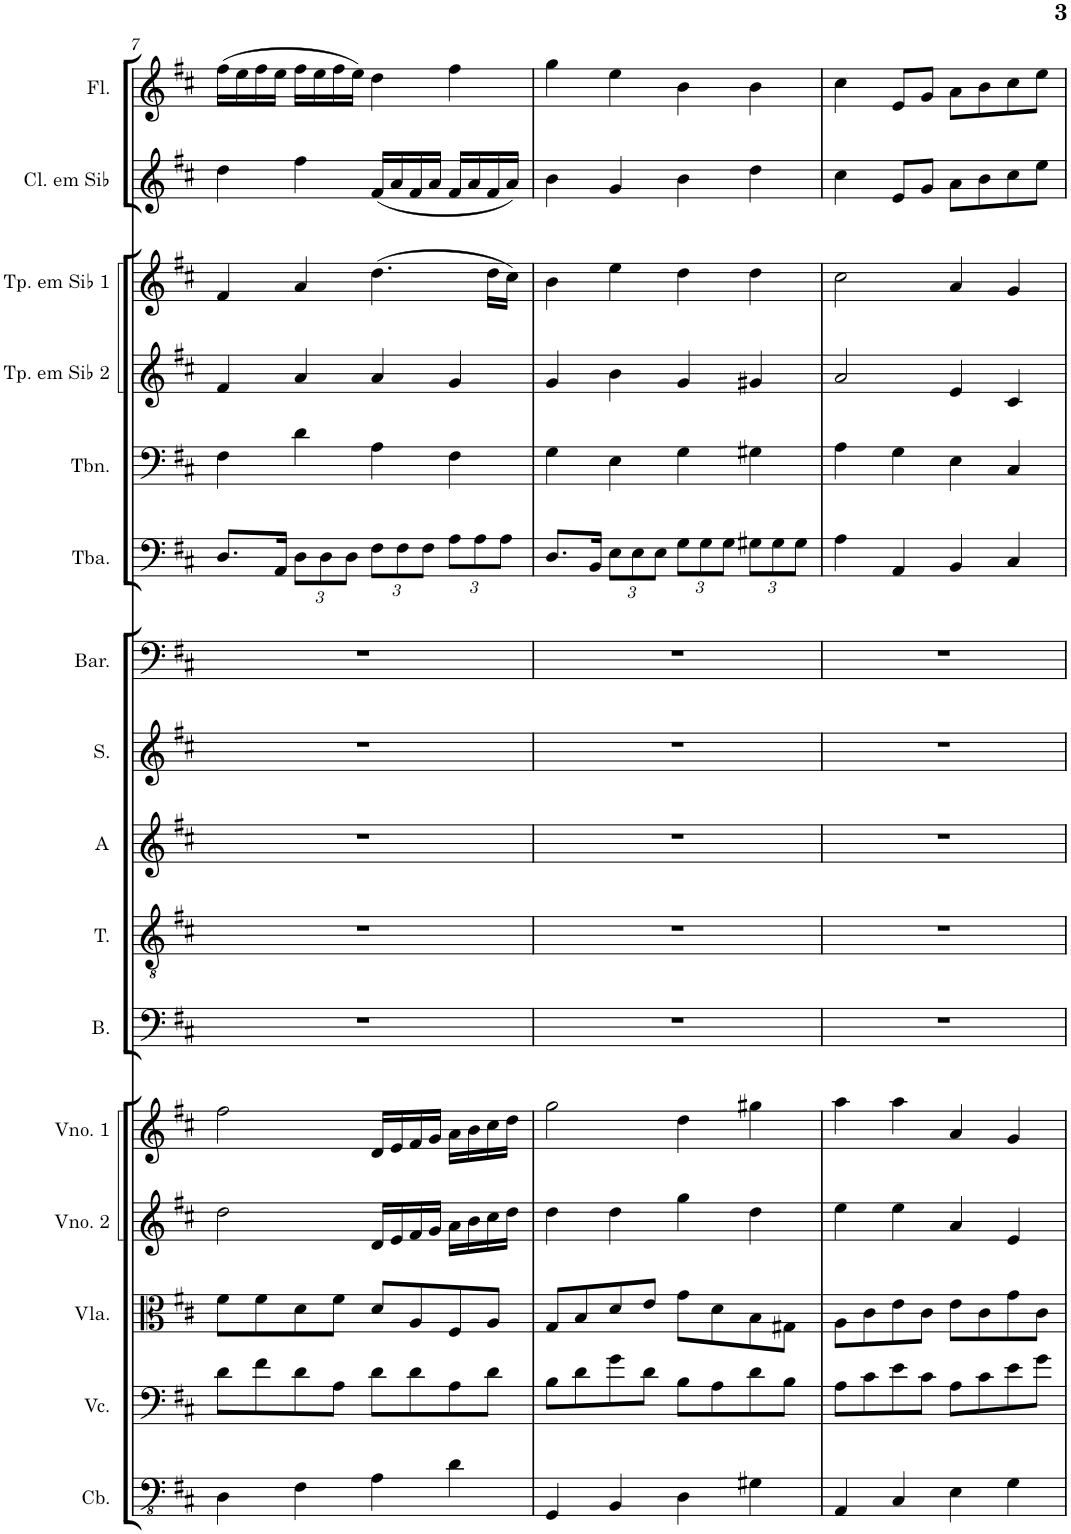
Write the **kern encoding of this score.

**kern	**kern	**kern	**kern	**kern	**kern	**kern	**kern	**kern	**kern	**kern	**kern	**kern	**kern	**kern	**kern
*part16	*part15	*part14	*part13	*part12	*part11	*part10	*part9	*part8	*part7	*part6	*part5	*part4	*part3	*part2	*part1
*staff16	*staff15	*staff14	*staff13	*staff12	*staff11	*staff10	*staff9	*staff8	*staff7	*staff6	*staff5	*staff4	*staff3	*staff2	*staff1
*I"Contrabaixo	*I"Violoncelo	*I"Viola	*I"Violino 2	*I"Violino 1	*I"Baixo	*I"Tenor	*I"Alto	*I"Soprano	*I"Barítono	*I"Tuba	*I"Trombone	*I"Tromp2  Sib	*I"Tromp Sib 1	*I"Clar Sib	*I"Flauta T.
*I'Cb.	*I'Vc.	*I'Vla.	*I'Vno. 2	*I'Vno. 1	*I'B.	*I'T.	*I'A	*I'S.	*I'Bar.	*I'Tba.	*I'Tbn.	*	*	*	*I'Fl.
!!LO:PB:g=z
*clefFv4	*clefF4	*clefC3	*clefG2	*clefG2	*clefF4	*clefGv2	*clefG2	*clefG2	*clefF4	*clefF4	*clefF4	*clefG2	*clefG2	*clefG2	*clefG2
*Trd7c12	*	*	*	*	*	*	*	*	*	*	*	*Trd1c2	*Trd1c2	*Trd1c2	*
*k[f#c#]	*k[f#c#]	*k[f#c#]	*k[f#c#]	*k[f#c#]	*k[f#c#]	*k[f#c#]	*k[f#c#]	*k[f#c#]	*k[f#c#]	*k[f#c#]	*k[f#c#]	*k[f#c#]	*k[f#c#]	*k[f#c#]	*k[f#c#]
*M4/4	*M4/4	*M4/4	*M4/4	*M4/4	*M4/4	*M4/4	*M4/4	*M4/4	*M4/4	*M4/4	*M4/4	*M4/4	*M4/4	*M4/4	*M4/4
=7	=7	=7	=7	=7	=7	=7	=7	=7	=7	=7	=7	=7	=7	=7	=7
4DD\	8d\L	8f#\L	2dd\	2ff#\	1r	1r	1r	1r	1r	8.D/L	4F#\	4f#/	4f#/	4dd\	(16ff#\LL
.	.	.	.	.	.	.	.	.	.	.	.	.	.	.	16ee\
.	8f#\	8f#\	.	.	.	.	.	.	.	.	.	.	.	.	16ff#\
.	.	.	.	.	.	.	.	.	.	16AA/Jk	.	.	.	.	16ee\JJ
*	*	*	*	*	*	*	*	*	*	*Xbrackettup	*	*	*	*	*
4FF#\	8d\	8d\	.	.	.	.	.	.	.	12D\L	4d\	4a/	4a/	4ff#\	16ff#\LL
.	.	.	.	.	.	.	.	.	.	.	.	.	.	.	16ee\
.	.	.	.	.	.	.	.	.	.	12D\	.	.	.	.	.
.	8A\J	8f#\J	.	.	.	.	.	.	.	.	.	.	.	.	16ff#\
.	.	.	.	.	.	.	.	.	.	12D\J	.	.	.	.	.
.	.	.	.	.	.	.	.	.	.	.	.	.	.	.	16ee\JJ)
4AA\	8d\L	8d/L	16d/LL	16d/LL	.	.	.	.	.	12F#\L	4A\	4a/	(4.dd\	(16f#/LL	4dd\
.	.	.	16e/	16e/	.	.	.	.	.	.	.	.	.	16a/	.
.	.	.	.	.	.	.	.	.	.	12F#\	.	.	.	.	.
.	8d\	8A/	16f#/	16f#/	.	.	.	.	.	.	.	.	.	16f#/	.
.	.	.	.	.	.	.	.	.	.	12F#\J	.	.	.	.	.
.	.	.	16g/JJ	16g/JJ	.	.	.	.	.	.	.	.	.	16a/JJ	.
4D\	8A\	8F#/	16a\LL	16a\LL	.	.	.	.	.	12A\L	4F#\	4g/	.	16f#/LL	4ff#\
.	.	.	16b\	16b\	.	.	.	.	.	.	.	.	.	16a/	.
.	.	.	.	.	.	.	.	.	.	12A\	.	.	.	.	.
.	8d\J	8A/J	16cc#\	16cc#\	.	.	.	.	.	.	.	.	16dd\LL	16f#/	.
.	.	.	.	.	.	.	.	.	.	12A\J	.	.	.	.	.
.	.	.	16dd\JJ	16dd\JJ	.	.	.	.	.	.	.	.	16cc#\JJ)	16a/JJ)	.
=8	=8	=8	=8	=8	=8	=8	=8	=8	=8	=8	=8	=8	=8	=8	=8
4GGG/	8B\L	8G/L	4dd\	2gg\	1r	1r	1r	1r	1r	8.D/L	4G\	4g/	4b\	4b\	4gg\
.	8d\	8B/	.	.	.	.	.	.	.	.	.	.	.	.	.
.	.	.	.	.	.	.	.	.	.	16BB/Jk	.	.	.	.	.
4BBB/	8g\	8d/	4dd\	.	.	.	.	.	.	12E\L	4E\	4b\	4ee\	4g/	4ee\
.	.	.	.	.	.	.	.	.	.	12E\	.	.	.	.	.
.	8d\J	8e/J	.	.	.	.	.	.	.	.	.	.	.	.	.
.	.	.	.	.	.	.	.	.	.	12E\J	.	.	.	.	.
4DD\	8B\L	8g\L	4gg\	4dd\	.	.	.	.	.	12G\L	4G\	4g/	4dd\	4b\	4b\
.	.	.	.	.	.	.	.	.	.	12G\	.	.	.	.	.
.	8A\	8d\	.	.	.	.	.	.	.	.	.	.	.	.	.
.	.	.	.	.	.	.	.	.	.	12G\J	.	.	.	.	.
4GG#X\	8d\	8B\	4dd\	4gg#X\	.	.	.	.	.	12G#X\L	4G#X\	4g#X/	4dd\	4dd\	4b\
.	.	.	.	.	.	.	.	.	.	12G#\	.	.	.	.	.
.	8B\J	8G#X\J	.	.	.	.	.	.	.	.	.	.	.	.	.
.	.	.	.	.	.	.	.	.	.	12G#\J	.	.	.	.	.
=9	=9	=9	=9	=9	=9	=9	=9	=9	=9	=9	=9	=9	=9	=9	=9
4AAA/	8A\L	8A\L	4ee\	4aa\	1r	1r	1r	1r	1r	4A\	4A\	2a/	2cc#\	4cc#\	4cc#\
.	8c#\	8c#\	.	.	.	.	.	.	.	.	.	.	.	.	.
4CC#/	8e\	8e\	4ee\	4aa\	.	.	.	.	.	4AA/	4G\	.	.	8e/L	8e/L
.	8c#\J	8c#\J	.	.	.	.	.	.	.	.	.	.	.	8g/J	8g/J
4EE\	8A\L	8e\L	4a/	4a/	.	.	.	.	.	4BB/	4E\	4e/	4a/	8a\L	8a\L
.	8c#\	8c#\	.	.	.	.	.	.	.	.	.	.	.	8b\	8b\
4GG\	8e\	8g\	4e/	4g/	.	.	.	.	.	4C#/	4C#/	4c#/	4g/	8cc#\	8cc#\
.	8g\J	8c#\J	.	.	.	.	.	.	.	.	.	.	.	8ee\J	8ee\J
=	=	=	=	=	=	=	=	=	=	=	=	=	=	=	=
*-	*-	*-	*-	*-	*-	*-	*-	*-	*-	*-	*-	*-	*-	*-	*-
